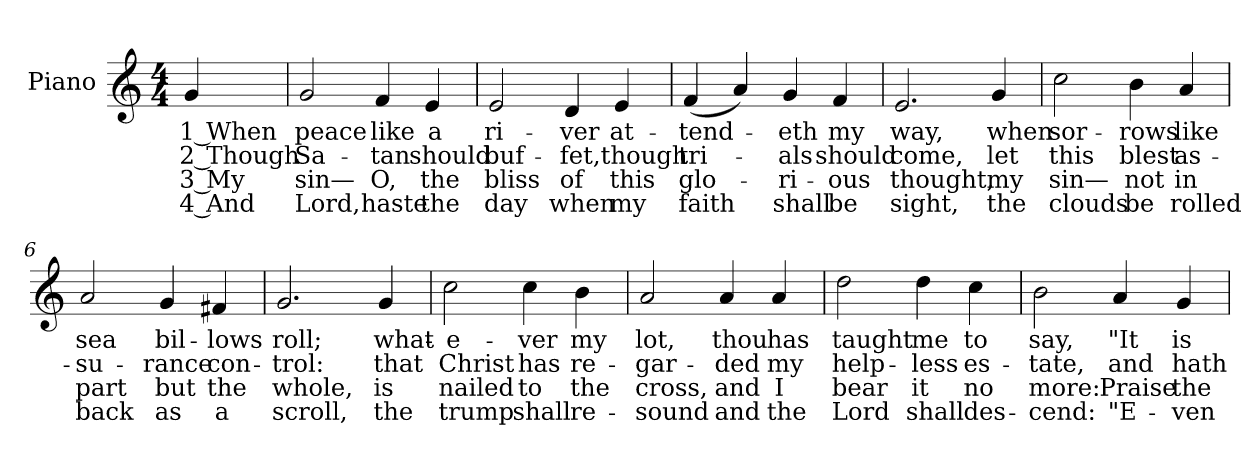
**kern	**text	**text	**text	**text
*part1	*part1	*part1	*part1	*part1
*staff1	*staff1	*staff1	*staff1	*staff1
*I"Piano	*	*	*	*
*I'Pno.	*	*	*	*
!!LO:PB:g=z
*clefG2	*	*	*	*
*k[]	*	*	*	*
*C:	*	*	*	*
*M4/4	*	*	*	*
=	=	=	=	=
!	!LO:LY:b:color=#000000	!LO:LY:b:color=#000000	!LO:LY:b:color=#000000	!LO:LY:b:color=#000000
4gi/	1 When	2 Though	3 My	4 And
=1	=1	=1	=1	=1
!	!LO:LY:b:color=#000000	!LO:LY:b:color=#000000	!LO:LY:b:color=#000000	!LO:LY:b:color=#000000
2gi/	peace	Sa-	sin—	Lord,
!	!LO:LY:b:color=#000000	!LO:LY:b:color=#000000	!LO:LY:b:color=#000000	!LO:LY:b:color=#000000
4fi/	like	-tan	O,	haste
!	!LO:LY:b:color=#000000	!LO:LY:b:color=#000000	!LO:LY:b:color=#000000	!LO:LY:b:color=#000000
4ei/	a	should	the	the
=2	=2	=2	=2	=2
!	!LO:LY:b:color=#000000	!LO:LY:b:color=#000000	!LO:LY:b:color=#000000	!LO:LY:b:color=#000000
2ei/	ri-	buf-	bliss	day
!	!LO:LY:b:color=#000000	!LO:LY:b:color=#000000	!LO:LY:b:color=#000000	!LO:LY:b:color=#000000
4di/	-ver	-fet,	of	when
!	!LO:LY:b:color=#000000	!LO:LY:b:color=#000000	!LO:LY:b:color=#000000	!LO:LY:b:color=#000000
4ei/	at-	though	this	my
=3	=3	=3	=3	=3
!	!LO:LY:b:color=#000000	!LO:LY:b:color=#000000	!LO:LY:b:color=#000000	!LO:LY:b:color=#000000
(4fi/	-tend-	tri-	glo-	-faith
4ai/)	.	.	.	.
!	!LO:LY:b:color=#000000	!LO:LY:b:color=#000000	!LO:LY:b:color=#000000	!LO:LY:b:color=#000000
4gi/	-eth	-als	ri-	-shall
!	!LO:LY:b:color=#000000	!LO:LY:b:color=#000000	!LO:LY:b:color=#000000	!LO:LY:b:color=#000000
4fi/	my	should	ous	be
!!LO:LB:g=z
=4	=4	=4	=4	=4
!	!LO:LY:b:color=#000000	!LO:LY:b:color=#000000	!LO:LY:b:color=#000000	!LO:LY:b:color=#000000
2.ei/	way,	come,	thought,	sight,
!	!LO:LY:b:color=#000000	!LO:LY:b:color=#000000	!LO:LY:b:color=#000000	!LO:LY:b:color=#000000
4gi/	when	let	my	the
=5	=5	=5	=5	=5
!	!LO:LY:b:color=#000000	!LO:LY:b:color=#000000	!LO:LY:b:color=#000000	!LO:LY:b:color=#000000
2cci\	sor-	this	sin—	clouds
!	!LO:LY:b:color=#000000	!LO:LY:b:color=#000000	!LO:LY:b:color=#000000	!LO:LY:b:color=#000000
4bi\	-rows	blest	not	be
!	!LO:LY:b:color=#000000	!LO:LY:b:color=#000000	!LO:LY:b:color=#000000	!LO:LY:b:color=#000000
4ai/	like	as-	in	rolled
=6	=6	=6	=6	=6
!	!LO:LY:b:color=#000000	!LO:LY:b:color=#000000	!LO:LY:b:color=#000000	!LO:LY:b:color=#000000
2ai/	sea	-su-	part	back
!	!LO:LY:b:color=#000000	!LO:LY:b:color=#000000	!LO:LY:b:color=#000000	!LO:LY:b:color=#000000
4gi/	bil-	-rance	but	as
!	!LO:LY:b:color=#000000	!LO:LY:b:color=#000000	!LO:LY:b:color=#000000	!LO:LY:b:color=#000000
4f#Xi/	-lows	con-	the	a
=7	=7	=7	=7	=7
!	!LO:LY:b:color=#000000	!LO:LY:b:color=#000000	!LO:LY:b:color=#000000	!LO:LY:b:color=#000000
2.gi/	roll;	-trol:	whole,	scroll,
!	!LO:LY:b:color=#000000	!LO:LY:b:color=#000000	!LO:LY:b:color=#000000	!LO:LY:b:color=#000000
4gi/	what-	that	is	the
!!LO:LB:g=z
=8	=8	=8	=8	=8
!	!LO:LY:b:color=#000000	!LO:LY:b:color=#000000	!LO:LY:b:color=#000000	!LO:LY:b:color=#000000
2cci\	-e-	Christ	nailed	trump
!	!LO:LY:b:color=#000000	!LO:LY:b:color=#000000	!LO:LY:b:color=#000000	!LO:LY:b:color=#000000
4cci\	-ver	has	to	shall
!	!LO:LY:b:color=#000000	!LO:LY:b:color=#000000	!LO:LY:b:color=#000000	!LO:LY:b:color=#000000
4bi\	my	re-	the	re-
=9	=9	=9	=9	=9
!	!LO:LY:b:color=#000000	!LO:LY:b:color=#000000	!LO:LY:b:color=#000000	!LO:LY:b:color=#000000
2ai/	lot,	-gar-	-cross,	sound
!	!LO:LY:b:color=#000000	!LO:LY:b:color=#000000	!LO:LY:b:color=#000000	!LO:LY:b:color=#000000
4ai/	thou	-ded	and	and
!	!LO:LY:b:color=#000000	!LO:LY:b:color=#000000	!LO:LY:b:color=#000000	!LO:LY:b:color=#000000
4ai/	has	my	I	the
=10	=10	=10	=10	=10
!	!LO:LY:b:color=#000000	!LO:LY:b:color=#000000	!LO:LY:b:color=#000000	!LO:LY:b:color=#000000
2ddi\	taught	help-	bear	Lord
!	!LO:LY:b:color=#000000	!LO:LY:b:color=#000000	!LO:LY:b:color=#000000	!LO:LY:b:color=#000000
4ddi\	me	-less	it	shall
!	!LO:LY:b:color=#000000	!LO:LY:b:color=#000000	!LO:LY:b:color=#000000	!LO:LY:b:color=#000000
4cci\	to	es-	no	des-
=11	=11	=11	=11	=11
!	!LO:LY:b:color=#000000	!LO:LY:b:color=#000000	!LO:LY:b:color=#000000	!LO:LY:b:color=#000000
2bi\	say,	-tate,	-more:	cend:
!	!LO:LY:b:color=#000000	!LO:LY:b:color=#000000	!LO:LY:b:color=#000000	!LO:LY:b:color=#000000
4ai/	"It	and	Praise	"E-
!	!LO:LY:b:color=#000000	!LO:LY:b:color=#000000	!LO:LY:b:color=#000000	!LO:LY:b:color=#000000
4gi/	is	hath	-the	ven
=	=	=	=	=
*-	*-	*-	*-	*-
